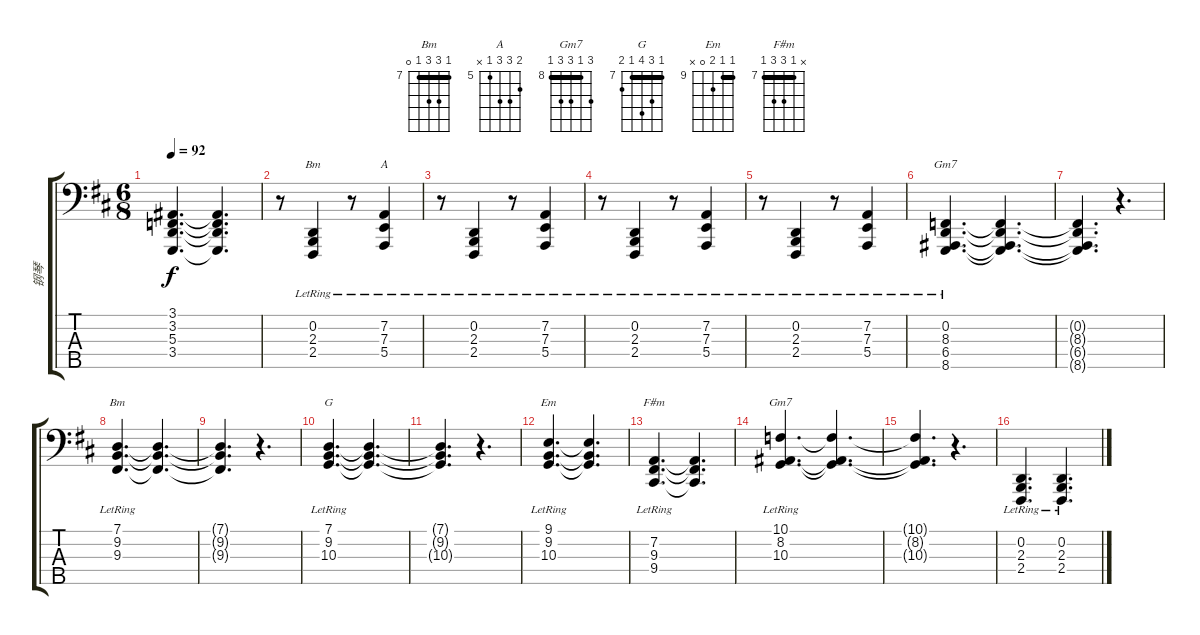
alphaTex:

\track ("钢琴" "钢琴") {instrument electricgrandpiano}
\staff {score tabs}
\tuning (G2 D2 A1 E1 B0) {hide}
\chord ("Bm" 4 0 2 2 0)
\chord ("A" 6 7 7 5 x) {firstfret 5}
\chord ("Gm7" 0 0 8 6 8) {firstfret 6}
\chord ("Bm" 7 9 9 7 0) {firstfret 7 barre 7}
\chord ("G" 7 9 10 7 8) {firstfret 7 barre 7}
\chord ("Em" 9 9 10 0 x) {firstfret 9 barre 9}
\chord ("F#m" x 7 9 9 7) {firstfret 7 barre 7}
\chord ("Gm7" 10 8 10 10 8) {firstfret 8 barre 8}
\ts (6 8)
\tempo 92
\clef f4
\ks d
(3.1{t} 3.2{t} 5.3{t} 3.4{t}).4{d dy f} (3.1{t} 3.2{t} 5.3{t} 3.4{t}).4{d} |
r.8 (0.2{lr} 2.3{lr} 2.4{lr}).4{ch "Bm"} r.8 (7.2{lr} 7.3{lr} 5.4{lr}).4{ch "A"} |
r.8 (0.2{lr} 2.3{lr} 2.4{lr}).4 r.8 (7.2{lr} 7.3{lr} 5.4{lr}).4 |
r.8 (0.2{lr} 2.3{lr} 2.4{lr}).4 r.8 (7.2{lr} 7.3{lr} 5.4{lr}).4 |
r.8 (0.2{lr} 2.3{lr} 2.4{lr}).4 r.8 (7.2{lr} 7.3{lr} 5.4{lr}).4 |
(0.2{lr} 8.3{lr} 6.4{lr} 8.5{lr}).4{d ch "Gm7"} (0.2{t} 8.3{t} 6.4{t} 8.5{t}).4{d} |
(0.2{t} 8.3{t} 6.4{t} 8.5{t}).4{d} r.4{d} |
(7.1{lr} 9.2{lr} 9.3{lr}).4{d ch "Bm"} (7.1{t} 9.2{t} 9.3{t}).4{d} |
(7.1{t} 9.2{t} 9.3{t}).4{d} r.4{d} |
(7.1{lr} 9.2{lr} 10.3{lr}).4{d ch "G"} (7.1{t} 9.2{t} 10.3{t}).4{d} |
(7.1{t} 9.2{t} 10.3{t}).4{d} r.4{d} |
(9.1{lr} 9.2{lr} 10.3{lr}).4{d ch "Em"} (9.1{t} 9.2{t} 10.3{t}).4{d} |
(7.2{lr} 9.3{lr} 9.4{lr}).4{d ch "F#m"} (7.2{t} 9.3{t} 9.4{t}).4{d} |
(10.1{lr} 8.2{lr} 10.3{lr}).4{d ch "Gm7"} (10.1{t} 8.2{t} 10.3{t}).4{d} |
(10.1{t} 8.2{t} 10.3{t}).4{d} r.4{d} |
(0.2{lr} 2.3{lr} 2.4{lr}).4{d} (0.2{lr} 2.3{lr} 2.4{lr}).4{d}
